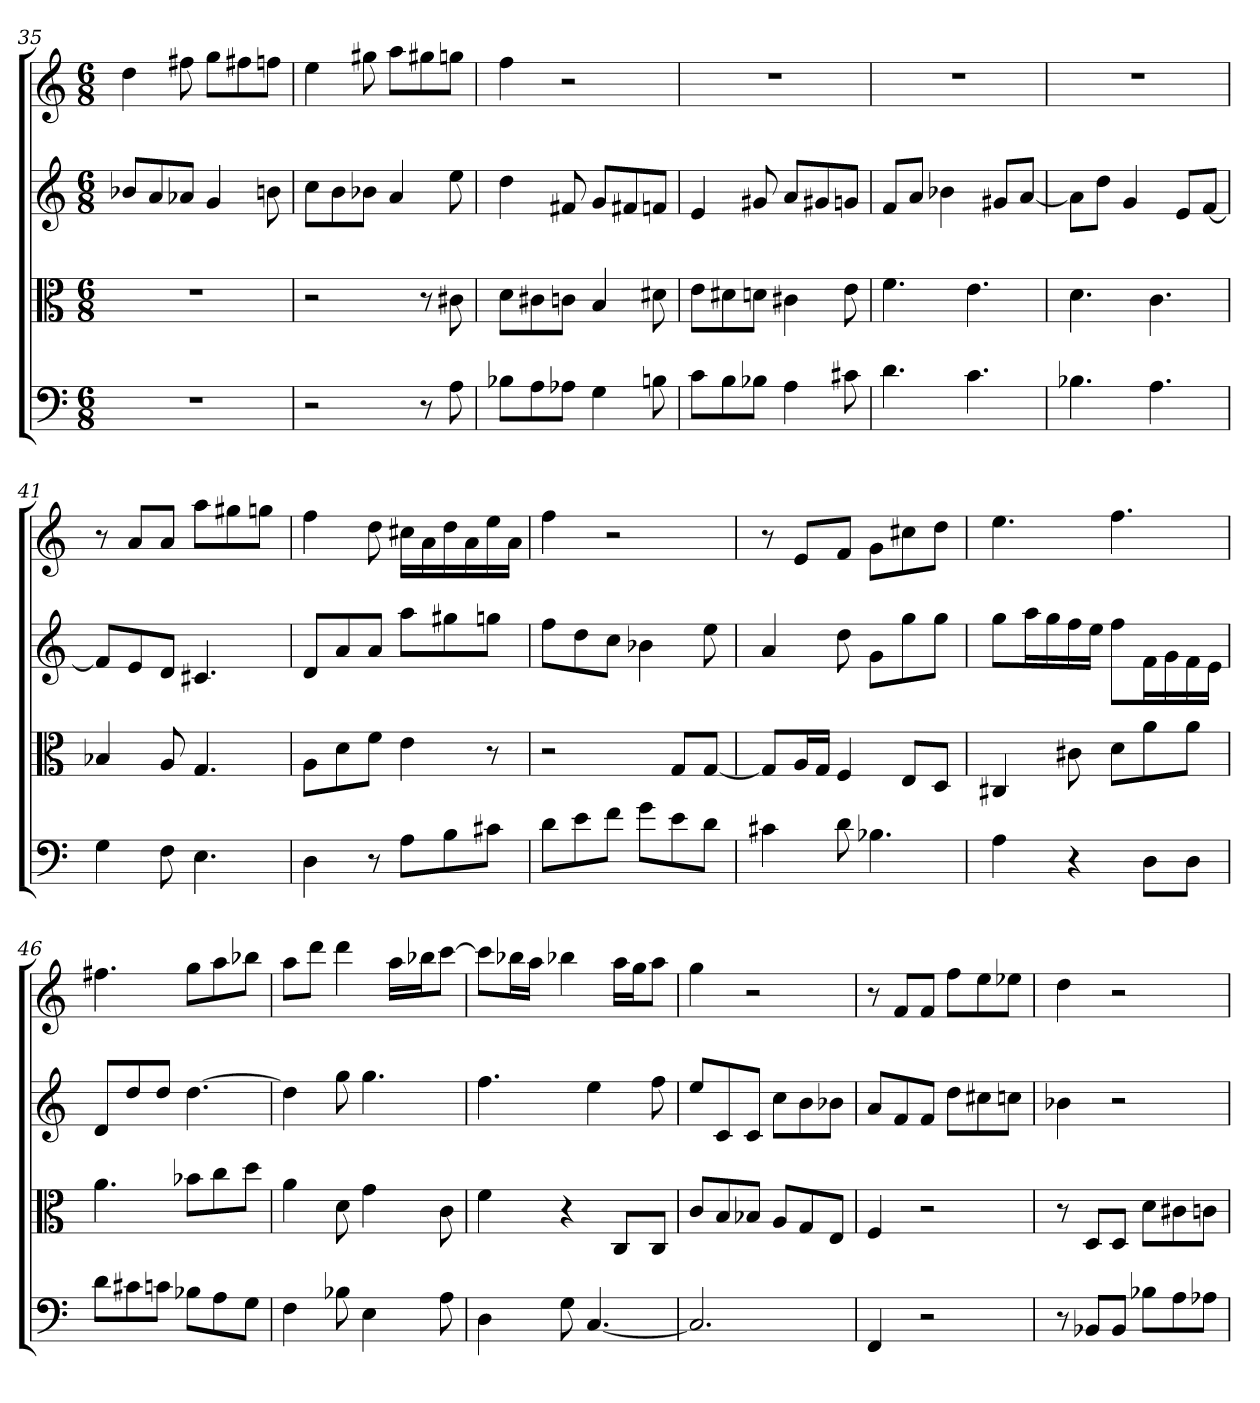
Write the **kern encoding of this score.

**kern	**kern	**kern	**kern
*part4	*part3	*part2	*part1
*staff4	*staff3	*staff2	*staff1
*clefF4	*clefC3	*clefG2	*clefG2
*k[]	*k[]	*k[]	*k[]
*M6/8	*M6/8	*M6/8	*M6/8
=35	=35	=35	=35
2.r	2.r	8b-XL	4dd
.	.	8a	.
.	.	8a-XJ	8ff#X
.	.	4g	8ggL
.	.	.	8ff#X
.	.	8bn	8ffnJ
=36	=36	=36	=36
2r	2r	8ccL	4ee
.	.	8b	.
.	.	8b-XJ	8gg#X
.	.	4a	8aaL
8r	8r	.	8gg#X
8A	8c#X	8ee	8ggnJ
=37	=37	=37	=37
8B-XL	8dL	4dd	4ff
8A	8c#X	.	.
8A-XJ	8cnJ	8f#X	2r
4G	4B	8gL	.
.	.	8f#X	.
8Bn	8d#X	8fnJ	.
=38	=38	=38	=38
8cL	8eL	4e	2.r
8B	8d#X	.	.
8B-XJ	8dnJ	8g#X	.
4A	4c#X	8aL	.
.	.	8g#X	.
8c#X	8e	8gnJ	.
=39	=39	=39	=39
4.d	4.f	8fL	2.r
.	.	8aJ	.
.	.	4b-X	.
4.c	4.e	.	.
.	.	8g#XL	.
.	.	[8aJ	.
=40	=40	=40	=40
4.B-X	4.d	8aL]	2.r
.	.	8ddJ	.
.	.	4g	.
4.A	4.c	.	.
.	.	8eL	.
.	.	[8fJ	.
=41	=41	=41	=41
4G	4B-X	8fL]	8r
.	.	8e	8aL
8F	8A	8dJ	8aJ
4.E	4.G	4.c#X	8aaL
.	.	.	8gg#X
.	.	.	8ggnJ
=42	=42	=42	=42
4D	8AL	8dL	4ff
.	8d	8a	.
8r	8fJ	8aJ	8dd
8AL	4e	8aaL	16cc#XLL
.	.	.	16a
8B	.	8gg#X	16dd
.	.	.	16a
8c#XJ	8r	8ggnJ	16ee
.	.	.	16aJJ
=43	=43	=43	=43
8dL	2r	8ffL	4ff
8e	.	8dd	.
8fJ	.	8ccJ	2r
8gL	.	4b-X	.
8e	8GL	.	.
8dJ	[8GJ	8ee	.
=44	=44	=44	=44
4c#X	8GL]	4a	8r
.	16AL	.	8eL
.	16GJJ	.	.
8d	4F	8dd	8fJ
4.B-X	.	8gL	8gL
.	8EL	8gg	8cc#X
.	8DJ	8ggJ	8ddJ
=45	=45	=45	=45
4A	4C#X	8ggL	4.ee
.	.	16aaL	.
.	.	16gg	.
4r	8c#X	16ff	.
.	.	16eeJJ	.
.	8dL	8ffL	4.ff
8DL	8a	16fL	.
.	.	16g	.
8DJ	8aJ	16f	.
.	.	16eJJ	.
=46	=46	=46	=46
8dL	4.a	8dL	4.ff#X
8c#X	.	8dd	.
8cnJ	.	8ddJ	.
8B-XL	8b-XL	[4.dd	8ggL
8A	8cc	.	8aa
8GJ	8ddJ	.	8bb-XJ
=47	=47	=47	=47
4F	4a	4dd]	8aaL
.	.	.	8dddJ
8B-X	8d	8gg	4ddd
4E	4g	4.gg	.
.	.	.	16aaLL
.	.	.	16bb-XJ
8A	8c	.	[8cccJ
=48	=48	=48	=48
4D	4f	4.ff	8cccL]
.	.	.	16bb-XL
.	.	.	16aaJJ
8G	4r	.	4bb-X
[4.C	.	4ee	.
.	8CL	.	16aaLL
.	.	.	16ggJ
.	8CJ	8ff	8aaJ
=49	=49	=49	=49
2.C]	8cL	8eeL	4gg
.	8B	8c	.
.	8B-XJ	8cJ	2r
.	8AL	8ccL	.
.	8G	8b	.
.	8EJ	8b-XJ	.
=50	=50	=50	=50
4FF	4F	8aL	8r
.	.	8f	8fL
2r	2r	8fJ	8fJ
.	.	8ddL	8ffL
.	.	8cc#X	8ee
.	.	8ccnJ	8ee-XJ
=51	=51	=51	=51
8r	8r	4b-X	4dd
8BB-XL	8DL	.	.
8BB-J	8DJ	2r	2r
8B-XL	8dL	.	.
8A	8c#X	.	.
8A-XJ	8cnJ	.	.
=	=	=	=
*-	*-	*-	*-
